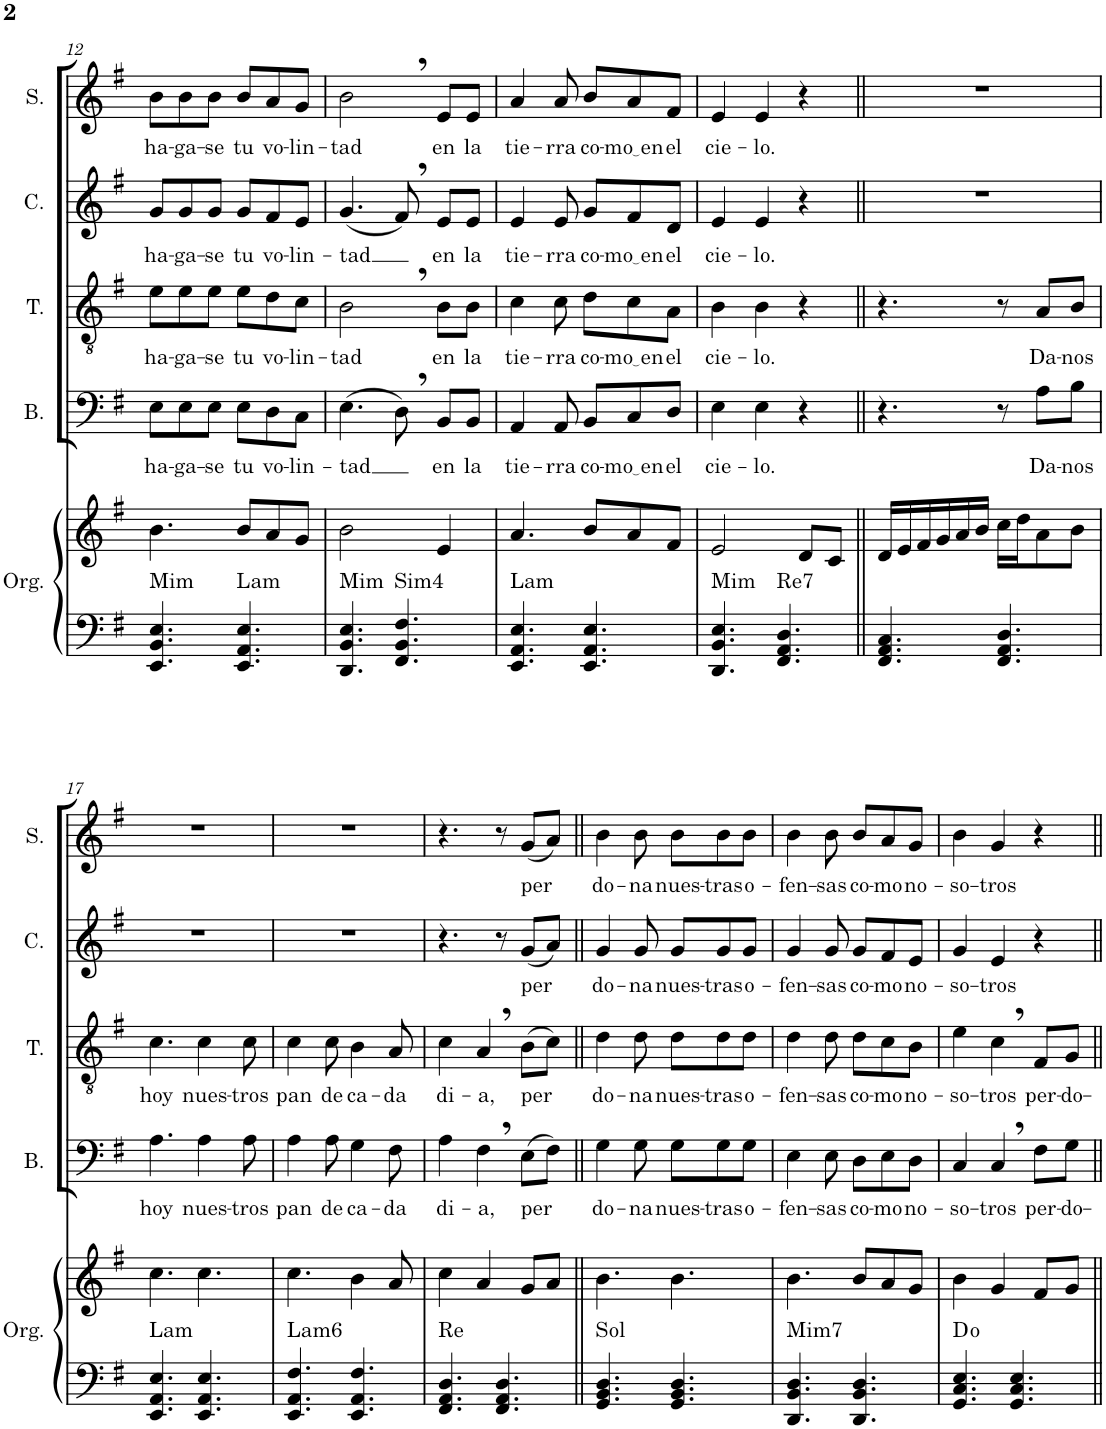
**kern	**kern	**harte	**kern	**text	**kern	**text	**kern	**text	**kern	**text
*part5	*part5	*part5	*part4	*part4	*part3	*part3	*part2	*part2	*part1	*part1
*staff6	*staff5	*	*staff4	*staff4	*staff3	*staff3	*staff2	*staff2	*staff1	*staff1
*I"Órgano	*	*	*I"Bajo	*	*I"Tenor	*	*I"Contralto	*	*I"Soprano	*
*	*	*	*I'B.	*	*I'T.	*	*I'C.	*	*I'S.	*
!!LO:PB:g=z
*clefF4	*clefG2	*	*clefF4	*	*clefGv2	*	*clefG2	*	*clefG2	*
*k[f#]	*k[f#]	*	*k[f#]	*	*k[f#]	*	*k[f#]	*	*k[f#]	*
*M6/8	*M6/8	*	*M6/8	*	*M6/8	*	*M6/8	*	*M6/8	*
=12	=12	=12	=12	=12	=12	=12	=12	=12	=12	=12
!	!	!LO:H:kt=Mim	!	!LO:LY:b	!	!LO:LY:b	!	!LO:LY:b	!	!LO:LY:b
4.EE/ 4.BB/ 4.E/	4.b\	N	8E\L	ha-	8e\L	ha-	8g/L	ha-	8b\L	ha-
!	!	!	!	!LO:LY:b	!	!LO:LY:b	!	!LO:LY:b	!	!LO:LY:b
.	.	.	8E\	-ga-	8e\	-ga-	8g/	-ga-	8b\	-ga-
!	!	!	!	!LO:LY:b	!	!LO:LY:b	!	!LO:LY:b	!	!LO:LY:b
.	.	.	8E\J	-se	8e\J	-se	8g/J	-se	8b\J	-se
!	!	!LO:H:kt=Lam	!	!LO:LY:b	!	!LO:LY:b	!	!LO:LY:b	!	!LO:LY:b
4.EE/ 4.AA/ 4.E/	8b/L	N	8E\L	tu	8e\L	tu	8g/L	tu	8b/L	tu
!	!	!	!	!LO:LY:b	!	!LO:LY:b	!	!LO:LY:b	!	!LO:LY:b
.	8a/	.	8D\	vo-	8d\	vo-	8f#/	vo-	8a/	vo-
!	!	!	!	!LO:LY:b	!	!LO:LY:b	!	!LO:LY:b	!	!LO:LY:b
.	8g/J	.	8C\J	-lin-	8c\J	-lin-	8e/J	-lin-	8g/J	-lin-
=13	=13	=13	=13	=13	=13	=13	=13	=13	=13	=13
!	!	!LO:H:kt=Mim	!	!LO:LY:b	!	!LO:LY:b	!	!LO:LY:b	!	!LO:LY:b
*	*^	*	*	*	*	*	*	*	*	*
4.DD/ 4.BB/ 4.E/	2b\	4.ryy	N	(4.E\	-tad	2B,\	-tad	(4.g/	-tad	2b,\	-tad
!	!	!	!LO:H:kt=Sim4	!	!	!	!	!	!	!	!
4.FF#/ 4.BB/ 4.F#/	.	4.ryy	N	8D,\)	.	.	.	8f#,/)	.	.	.
!	!	!	!	!	!LO:LY:b	!	!LO:LY:b	!	!LO:LY:b	!	!LO:LY:b
.	4e/	.	.	8BB/L	en	8B\L	en	8e/L	en	8e/L	en
!	!	!	!	!	!LO:LY:b	!	!LO:LY:b	!	!LO:LY:b	!	!LO:LY:b
.	.	.	.	8BB/J	la	8B\J	la	8e/J	la	8e/J	la
=14	=14	=14	=14	=14	=14	=14	=14	=14	=14	=14	=14
!	!	!	!LO:H:kt=Lam	!	!LO:LY:b	!	!LO:LY:b	!	!LO:LY:b	!	!LO:LY:b
*	*v	*v	*	*	*	*	*	*	*	*	*
4.EE/ 4.AA/ 4.E/	4.a/	N	4AA/	tie-	4c\	tie-	4e/	tie-	4a/	tie-
!	!	!	!	!LO:LY:b	!	!LO:LY:b	!	!LO:LY:b	!	!LO:LY:b
.	.	.	8AA/	-rra	8c\	-rra	8e/	-rra	8a/	-rra
!	!	!	!	!LO:LY:b	!	!LO:LY:b	!	!LO:LY:b	!	!LO:LY:b
4.EE/ 4.AA/ 4.E/	8b/L	.	8BB/L	co-	8d\L	co-	8g/L	co-	8b/L	co-
!	!	!	!	!LO:LY:b	!	!LO:LY:b	!	!LO:LY:b	!	!LO:LY:b
.	8a/	.	8C/	mo en	8c\	mo en	8f#/	mo en	8a/	mo en
!	!	!	!	!LO:LY:b	!	!LO:LY:b	!	!LO:LY:b	!	!LO:LY:b
.	8f#/J	.	8D/J	el	8A\J	el	8d/J	el	8f#/J	el
=15	=15	=15	=15	=15	=15	=15	=15	=15	=15	=15
!	!	!LO:H:kt=Mim	!	!LO:LY:b	!	!LO:LY:b	!	!LO:LY:b	!	!LO:LY:b
*	*^	*	*	*	*	*	*	*	*	*
4.DD/ 4.BB/ 4.E/	2e/	4.ryy	N	4E\	cie-	4B\	cie-	4e/	cie-	4e/	cie-
!	!	!	!	!	!LO:LY:b	!	!LO:LY:b	!	!LO:LY:b	!	!LO:LY:b
.	.	.	.	4E\	-lo.	4B\	-lo.	4e/	-lo.	4e/	-lo.
!	!	!	!LO:H:kt=Re7	!	!	!	!	!	!	!	!
4.FF#/ 4.AA/ 4.D/	.	4.ryy	N	.	.	.	.	.	.	.	.
.	8d/L	.	.	4r	.	4r	.	4r	.	4r	.
.	8c/J	.	.	.	.	.	.	.	.	.	.
*	*v	*v	*	*	*	*	*	*	*	*	*
=16||	=16||	=16||	=16||	=16||	=16||	=16||	=16||	=16||	=16||	=16||
4.FF#/ 4.AA/ 4.C/	16d/LL	.	4.r	.	4.r	.	2.r	.	2.r	.
.	16e/	.	.	.	.	.	.	.	.	.
.	16f#/	.	.	.	.	.	.	.	.	.
.	16g/	.	.	.	.	.	.	.	.	.
.	16a/	.	.	.	.	.	.	.	.	.
.	16b/JJ	.	.	.	.	.	.	.	.	.
4.FF#/ 4.AA/ 4.D/	16cc\LL	.	8r	.	8r	.	.	.	.	.
.	16dd\J	.	.	.	.	.	.	.	.	.
!	!	!	!	!LO:LY:b	!	!LO:LY:b	!	!	!	!
.	8a\	.	8A\L	Da-	8A/L	Da-	.	.	.	.
!	!	!	!	!LO:LY:b	!	!LO:LY:b	!	!	!	!
.	8b\J	.	8B\J	-nos	8B/J	-nos	.	.	.	.
!!LO:LB:g=z
=17	=17	=17	=17	=17	=17	=17	=17	=17	=17	=17
!	!	!LO:H:kt=Lam	!	!LO:LY:b	!	!LO:LY:b	!	!	!	!
4.EE/ 4.AA/ 4.E/	4.cc\	N	4.A\	hoy	4.c\	hoy	2.r	.	2.r	.
!	!	!	!	!LO:LY:b	!	!LO:LY:b	!	!	!	!
4.EE/ 4.AA/ 4.E/	4.cc\	.	4A\	nues-	4c\	nues-	.	.	.	.
!	!	!	!	!LO:LY:b	!	!LO:LY:b	!	!	!	!
.	.	.	8A\	-tros	8c\	-tros	.	.	.	.
=18	=18	=18	=18	=18	=18	=18	=18	=18	=18	=18
!	!	!LO:H:kt=Lam6	!	!LO:LY:b	!	!LO:LY:b	!	!	!	!
4.EE/ 4.AA/ 4.F#/	4.cc\	N	4A\	pan	4c\	pan	2.r	.	2.r	.
!	!	!	!	!LO:LY:b	!	!LO:LY:b	!	!	!	!
.	.	.	8A\	de	8c\	de	.	.	.	.
!	!	!	!	!LO:LY:b	!	!LO:LY:b	!	!	!	!
4.EE/ 4.AA/ 4.F#/	4b\	.	4G\	ca-	4B\	ca-	.	.	.	.
!	!	!	!	!LO:LY:b	!	!LO:LY:b	!	!	!	!
.	8a/	.	8F#\	-da	8A/	-da	.	.	.	.
=19	=19	=19	=19	=19	=19	=19	=19	=19	=19	=19
!	!	!LO:H:kt=Re	!	!LO:LY:b	!	!LO:LY:b	!	!	!	!
4.FF#/ 4.AA/ 4.D/	4cc\	N	4A\	di-	4c\	di-	4.r	.	4.r	.
!	!	!	!	!LO:LY:b	!	!LO:LY:b	!	!	!	!
.	4a/	.	4F#,\	-a,	4A,/	-a,	.	.	.	.
4.FF#/ 4.AA/ 4.D/	.	.	.	.	.	.	8r	.	8r	.
!	!	!	!	!LO:LY:b	!	!LO:LY:b	!	!LO:LY:b	!	!LO:LY:b
.	8g/L	.	(8E\L	per	(8B\L	per	(8g/L	per	(8g/L	per
.	8a/J	.	8F#\J)	.	8c\J)	.	8a/J)	.	8a/J)	.
=20||	=20||	=20||	=20||	=20||	=20||	=20||	=20||	=20||	=20||	=20||
!	!	!LO:H:kt=Sol	!	!LO:LY:b	!	!LO:LY:b	!	!LO:LY:b	!	!LO:LY:b
4.GG/ 4.BB/ 4.D/	4.b\	N	4G\	do-	4d\	do-	4g/	do-	4b\	do-
!	!	!	!	!LO:LY:b	!	!LO:LY:b	!	!LO:LY:b	!	!LO:LY:b
.	.	.	8G\	-na	8d\	-na	8g/	-na	8b\	-na
!	!	!	!	!LO:LY:b	!	!LO:LY:b	!	!LO:LY:b	!	!LO:LY:b
4.GG/ 4.BB/ 4.D/	4.b\	.	8G\L	nues-	8d\L	nues-	8g/L	nues-	8b\L	nues-
!	!	!	!	!LO:LY:b	!	!LO:LY:b	!	!LO:LY:b	!	!LO:LY:b
.	.	.	8G\	-tras	8d\	-tras	8g/	-tras	8b\	-tras
!	!	!	!	!LO:LY:b	!	!LO:LY:b	!	!LO:LY:b	!	!LO:LY:b
.	.	.	8G\J	o-	8d\J	o-	8g/J	o-	8b\J	o-
=21	=21	=21	=21	=21	=21	=21	=21	=21	=21	=21
!	!	!LO:H:kt=Mim7	!	!LO:LY:b	!	!LO:LY:b	!	!LO:LY:b	!	!LO:LY:b
4.DD/ 4.BB/ 4.D/	4.b\	N	4E\	-fen-	4d\	-fen-	4g/	-fen-	4b\	-fen-
!	!	!	!	!LO:LY:b	!	!LO:LY:b	!	!LO:LY:b	!	!LO:LY:b
.	.	.	8E\	-sas	8d\	-sas	8g/	-sas	8b\	-sas
!	!	!	!	!LO:LY:b	!	!LO:LY:b	!	!LO:LY:b	!	!LO:LY:b
4.DD/ 4.BB/ 4.D/	8b/L	.	8D\L	co-	8d\L	co-	8g/L	co-	8b/L	co-
!	!	!	!	!LO:LY:b	!	!LO:LY:b	!	!LO:LY:b	!	!LO:LY:b
.	8a/	.	8E\	-mo	8c\	-mo	8f#/	-mo	8a/	-mo
!	!	!	!	!LO:LY:b	!	!LO:LY:b	!	!LO:LY:b	!	!LO:LY:b
.	8g/J	.	8D\J	no-	8B\J	no-	8e/J	no-	8g/J	no-
=22	=22	=22	=22	=22	=22	=22	=22	=22	=22	=22
!	!	!	!	!LO:LY:b	!	!LO:LY:b	!	!LO:LY:b	!	!LO:LY:b
4.GG/ 4.C/ 4.E/	4b\	D:dim	4C/	-so-	4e\	-so-	4g/	-so-	4b\	-so-
!	!	!	!	!LO:LY:b	!	!LO:LY:b	!	!LO:LY:b	!	!LO:LY:b
.	4g/	.	4C,/	-tros	4c,\	-tros	4e/	-tros	4g/	-tros
4.GG/ 4.C/ 4.E/	.	.	.	.	.	.	.	.	.	.
!	!	!	!	!LO:LY:b	!	!LO:LY:b	!	!	!	!
.	8f#/L	.	8F#\L	per-	8F#/L	per-	4r	.	4r	.
!	!	!	!	!LO:LY:b	!	!LO:LY:b	!	!	!	!
.	8g/J	.	8G\J	-do-	8G/J	-do-	.	.	.	.
=||	=||	=||	=||	=||	=||	=||	=||	=||	=||	=||
*-	*-	*-	*-	*-	*-	*-	*-	*-	*-	*-
